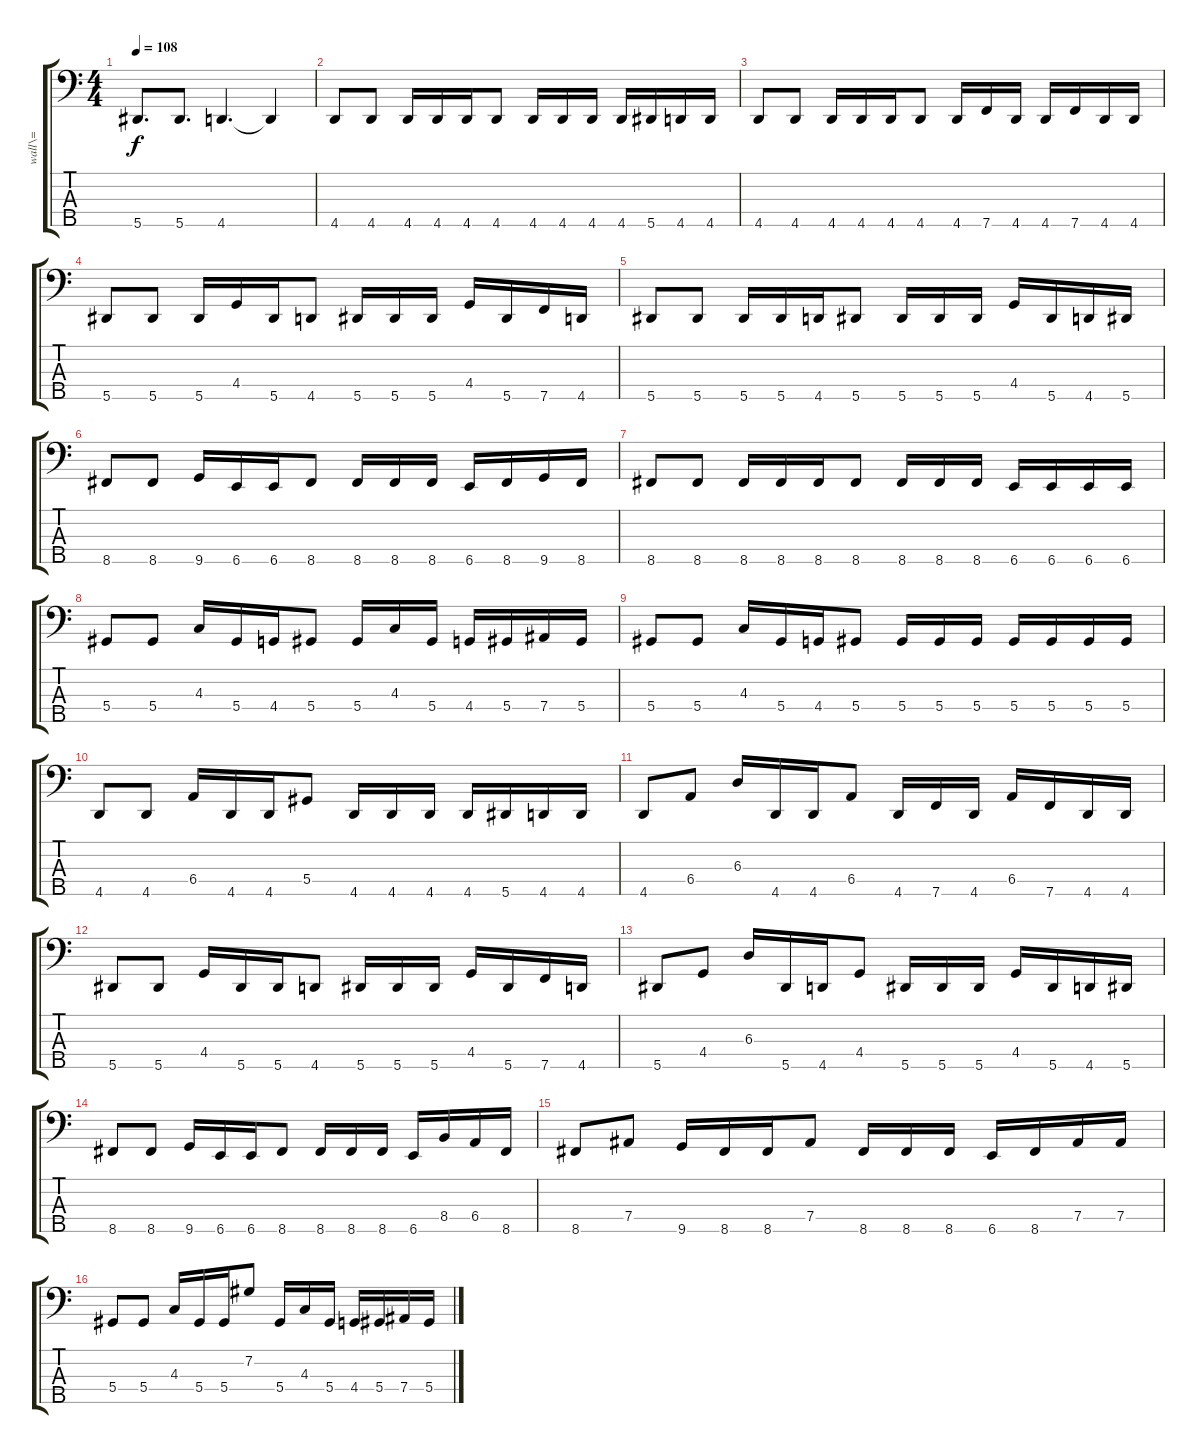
\track ("wall\\=" "wall\\=") {instrument slapbass1}
\staff {score tabs}
\tuning (Gb2 Db2 Ab1 Eb1 Bb0) {hide}
\ts (4 4)
\tempo 108
\clef f4
\ks c
5.5.8{d dy f} 5.5.8{d} 4.5.4{d} 4.5{t}.4 |
4.5.8 4.5.8 4.5.16 4.5.16 4.5.16 4.5.8 4.5.16 4.5.16 4.5.16 4.5.16 5.5.16 4.5.16 4.5.16 |
4.5.8 4.5.8 4.5.16 4.5.16 4.5.16 4.5.8 4.5.16 7.5.16 4.5.16 4.5.16 7.5.16 4.5.16 4.5.16 |
5.5.8 5.5.8 5.5.16 4.4.16 5.5.16 4.5.8 5.5.16 5.5.16 5.5.16 4.4.16 5.5.16 7.5.16 4.5.16 |
5.5.8 5.5.8 5.5.16 5.5.16 4.5.16 5.5.8 5.5.16 5.5.16 5.5.16 4.4.16 5.5.16 4.5.16 5.5.16 |
8.5.8 8.5.8 9.5.16 6.5.16 6.5.16 8.5.8 8.5.16 8.5.16 8.5.16 6.5.16 8.5.16 9.5.16 8.5.16 |
8.5.8 8.5.8 8.5.16 8.5.16 8.5.16 8.5.8 8.5.16 8.5.16 8.5.16 6.5.16 6.5.16 6.5.16 6.5.16 |
5.4.8 5.4.8 4.3.16 5.4.16 4.4.16 5.4.8 5.4.16 4.3.16 5.4.16 4.4.16 5.4.16 7.4.16 5.4.16 |
5.4.8 5.4.8 4.3.16 5.4.16 4.4.16 5.4.8 5.4.16 5.4.16 5.4.16 5.4.16 5.4.16 5.4.16 5.4.16 |
4.5.8 4.5.8 6.4.16 4.5.16 4.5.16 5.4.8 4.5.16 4.5.16 4.5.16 4.5.16 5.5.16 4.5.16 4.5.16 |
4.5.8 6.4.8 6.3.16 4.5.16 4.5.16 6.4.8 4.5.16 7.5.16 4.5.16 6.4.16 7.5.16 4.5.16 4.5.16 |
5.5.8 5.5.8 4.4.16 5.5.16 5.5.16 4.5.8 5.5.16 5.5.16 5.5.16 4.4.16 5.5.16 7.5.16 4.5.16 |
5.5.8 4.4.8 6.3.16 5.5.16 4.5.16 4.4.8 5.5.16 5.5.16 5.5.16 4.4.16 5.5.16 4.5.16 5.5.16 |
8.5.8 8.5.8 9.5.16 6.5.16 6.5.16 8.5.8 8.5.16 8.5.16 8.5.16 6.5.16 8.4.16 6.4.16 8.5.16 |
8.5.8 7.4.8 9.5.16 8.5.16 8.5.16 7.4.8 8.5.16 8.5.16 8.5.16 6.5.16 8.5.16 7.4.16 7.4.16 |
5.4.8 5.4.8 4.3.16 5.4.16 5.4.16 7.2.8 5.4.16 4.3.16 5.4.16 4.4.16 5.4.16 7.4.16 5.4.16
